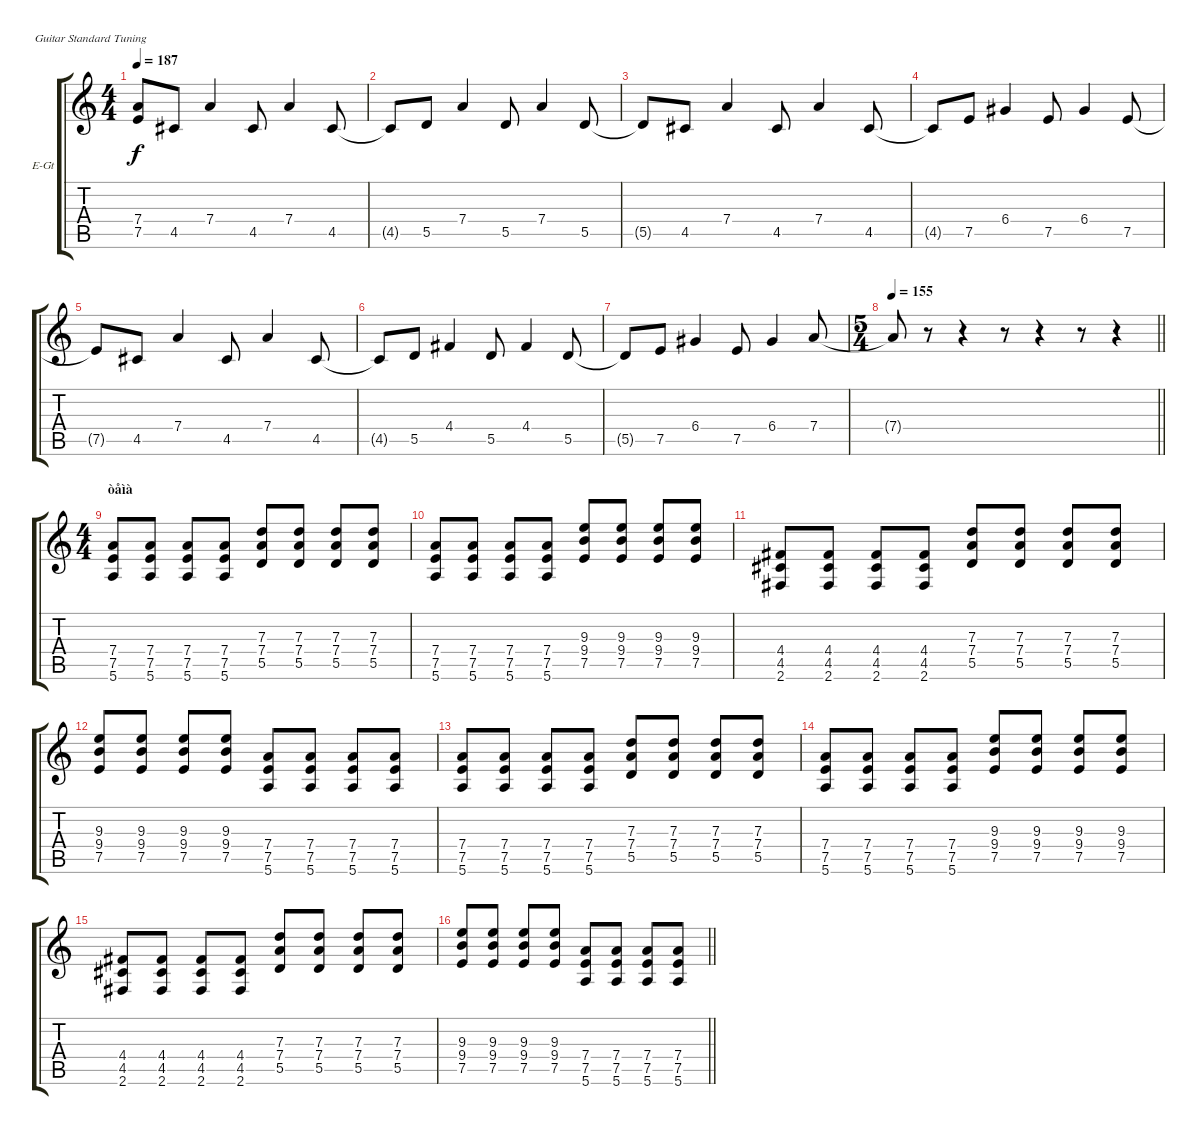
\bracketExtendMode groupsimilarinstruments
\firstSystemTrackNameOrientation horizontal
\otherSystemsTrackNameOrientation horizontal
\track ("guitar" "E-Gt") {instrument electricguitarjazz}
\staff {score tabs}
\tuning (E4 B3 G3 D3 A2 E2)
\ts (4 4)
\tempo 187
\clef g2
\ks c
(7.4 7.5{t}).8{dy f} 4.5.8 7.4.4 4.5.8 7.4.4 4.5.8 |
4.5{t}.8 5.5.8 7.4.4 5.5.8 7.4.4 5.5.8 |
5.5{t}.8 4.5.8 7.4.4 4.5.8 7.4.4 4.5.8 |
4.5{t}.8 7.5.8 6.4.4 7.5.8 6.4.4 7.5.8 |
7.5{t}.8 4.5.8 7.4.4 4.5.8 7.4.4 4.5.8 |
4.5{t}.8 5.5.8 4.4.4 5.5.8 4.4.4 5.5.8 |
5.5{t}.8 7.5.8 6.4.4 7.5.8 6.4.4 7.4.8 |
\ts (5 4)
\beaming (8 6 4)
\tempo 155
\barLineRight lightlight
7.4{t}.8 r.8 r.4 r.8 r.4 r.8 r.4 |
\ts (4 4)
\beaming (8 2 2 2 2)
\section ("" "òåìà")
(7.4 7.5 5.6).8 (7.4 7.5 5.6).8 (7.4 7.5 5.6).8 (7.4 7.5 5.6).8 (7.3 7.4 5.5).8 (7.3 7.4 5.5).8 (7.3 7.4 5.5).8 (7.3 7.4 5.5).8 |
(7.4 7.5 5.6).8 (7.4 7.5 5.6).8 (7.4 7.5 5.6).8 (7.4 7.5 5.6).8 (9.3 9.4 7.5).8 (9.3 9.4 7.5).8 (9.3 9.4 7.5).8 (9.3 9.4 7.5).8 |
(4.4 4.5 2.6).8 (4.4 4.5 2.6).8 (4.4 4.5 2.6).8 (4.4 4.5 2.6).8 (7.3 7.4 5.5).8 (7.3 7.4 5.5).8 (7.3 7.4 5.5).8 (7.3 7.4 5.5).8 |
(9.3 9.4 7.5).8 (9.3 9.4 7.5).8 (9.3 9.4 7.5).8 (9.3 9.4 7.5).8 (7.4 7.5 5.6).8 (7.4 7.5 5.6).8 (7.4 7.5 5.6).8 (7.4 7.5 5.6).8 |
(7.4 7.5 5.6).8 (7.4 7.5 5.6).8 (7.4 7.5 5.6).8 (7.4 7.5 5.6).8 (7.3 7.4 5.5).8 (7.3 7.4 5.5).8 (7.3 7.4 5.5).8 (7.3 7.4 5.5).8 |
(7.4 7.5 5.6).8 (7.4 7.5 5.6).8 (7.4 7.5 5.6).8 (7.4 7.5 5.6).8 (9.3 9.4 7.5).8 (9.3 9.4 7.5).8 (9.3 9.4 7.5).8 (9.3 9.4 7.5).8 |
(4.4 4.5 2.6).8 (4.4 4.5 2.6).8 (4.4 4.5 2.6).8 (4.4 4.5 2.6).8 (7.3 7.4 5.5).8 (7.3 7.4 5.5).8 (7.3 7.4 5.5).8 (7.3 7.4 5.5).8 |
\barLineRight lightlight
(9.3 9.4 7.5).8 (9.3 9.4 7.5).8 (9.3 9.4 7.5).8 (9.3 9.4 7.5).8 (7.4 7.5 5.6).8 (7.4 7.5 5.6).8 (7.4 7.5 5.6).8 (7.4 7.5 5.6).8
